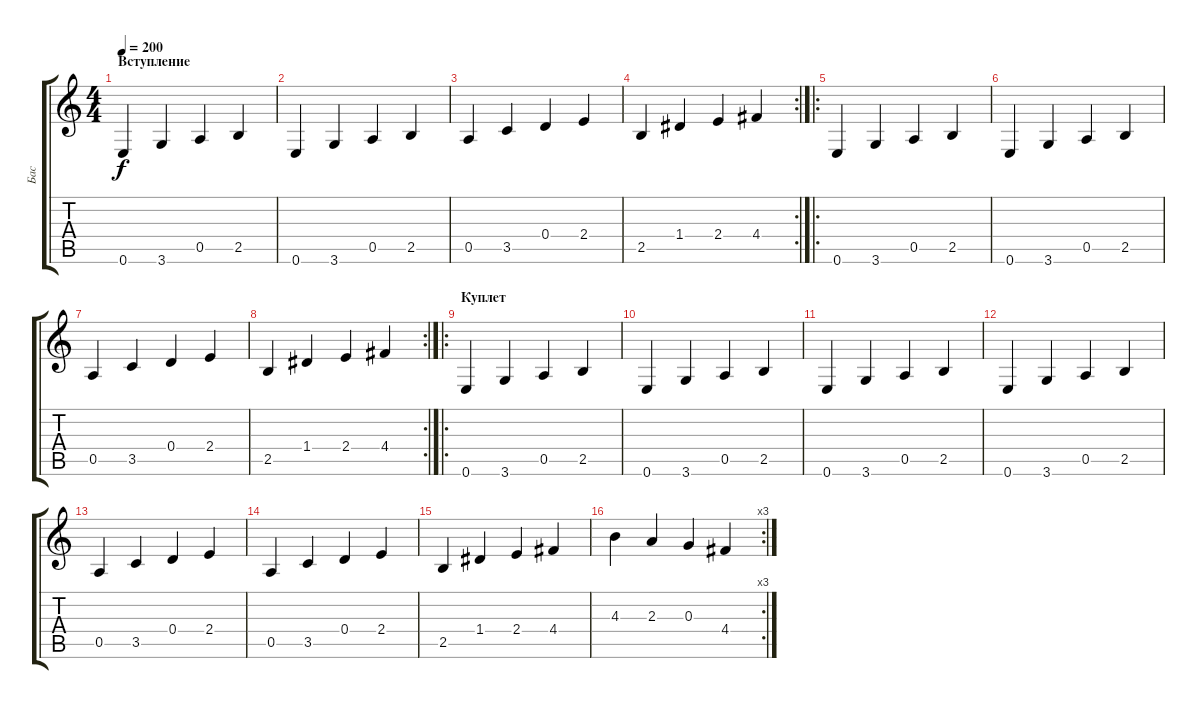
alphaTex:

\track ("Бас" "Бас") {instrument electricbasspick}
\staff {score tabs}
\tuning (E4 B3 G3 D3 A2 E2) {hide}
\ts (4 4)
\section ("" "Вступление")
\tempo 200
\clef g2
\ks c
0.6.4{dy f instrument electricbasspick} 3.6.4 0.5.4 2.5.4 |
0.6.4 3.6.4 0.5.4 2.5.4 |
0.5.4 3.5.4 0.4.4 2.4.4 |
\rc 2
2.5.4 1.4.4 2.4.4 4.4.4 |
\ro
0.6.4 3.6.4 0.5.4 2.5.4 |
0.6.4 3.6.4 0.5.4 2.5.4 |
0.5.4 3.5.4 0.4.4 2.4.4 |
\rc 2
2.5.4 1.4.4 2.4.4 4.4.4 |
\ro
\section ("" "Куплет")
0.6.4 3.6.4 0.5.4 2.5.4 |
0.6.4 3.6.4 0.5.4 2.5.4 |
0.6.4 3.6.4 0.5.4 2.5.4 |
0.6.4 3.6.4 0.5.4 2.5.4 |
0.5.4 3.5.4 0.4.4 2.4.4 |
0.5.4 3.5.4 0.4.4 2.4.4 |
2.5.4 1.4.4 2.4.4 4.4.4 |
\rc 3
4.3.4 2.3.4 0.3.4 4.4.4
